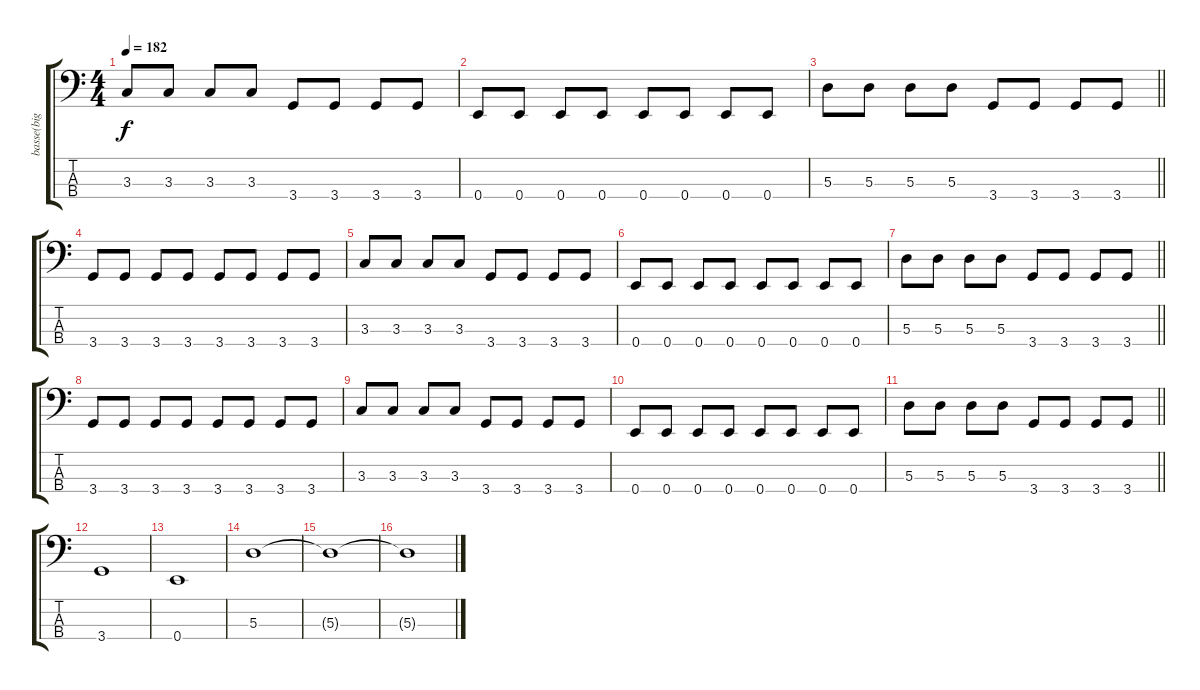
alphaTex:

\track ("basse(big jay)" "basse(big ") {instrument electricbasspick}
\staff {score tabs}
\tuning (G2 D2 A1 E1) {hide}
\ts (4 4)
\tempo 182
\clef f4
\ks c
3.3.8{dy f} 3.3.8 3.3.8 3.3.8 3.4.8 3.4.8 3.4.8 3.4.8 |
0.4.8 0.4.8 0.4.8 0.4.8 0.4.8 0.4.8 0.4.8 0.4.8 |
\barLineRight lightlight
5.3.8 5.3.8 5.3.8 5.3.8 3.4.8 3.4.8 3.4.8 3.4.8 |
3.4.8 3.4.8 3.4.8 3.4.8 3.4.8 3.4.8 3.4.8 3.4.8 |
3.3.8 3.3.8 3.3.8 3.3.8 3.4.8 3.4.8 3.4.8 3.4.8 |
0.4.8 0.4.8 0.4.8 0.4.8 0.4.8 0.4.8 0.4.8 0.4.8 |
\barLineRight lightlight
5.3.8 5.3.8 5.3.8 5.3.8 3.4.8 3.4.8 3.4.8 3.4.8 |
3.4.8 3.4.8 3.4.8 3.4.8 3.4.8 3.4.8 3.4.8 3.4.8 |
3.3.8 3.3.8 3.3.8 3.3.8 3.4.8 3.4.8 3.4.8 3.4.8 |
0.4.8 0.4.8 0.4.8 0.4.8 0.4.8 0.4.8 0.4.8 0.4.8 |
\barLineRight lightlight
5.3.8 5.3.8 5.3.8 5.3.8 3.4.8 3.4.8 3.4.8 3.4.8 |
3.4.1 |
0.4.1 |
5.3.1 |
5.3{t}.1 |
5.3{t}.1
